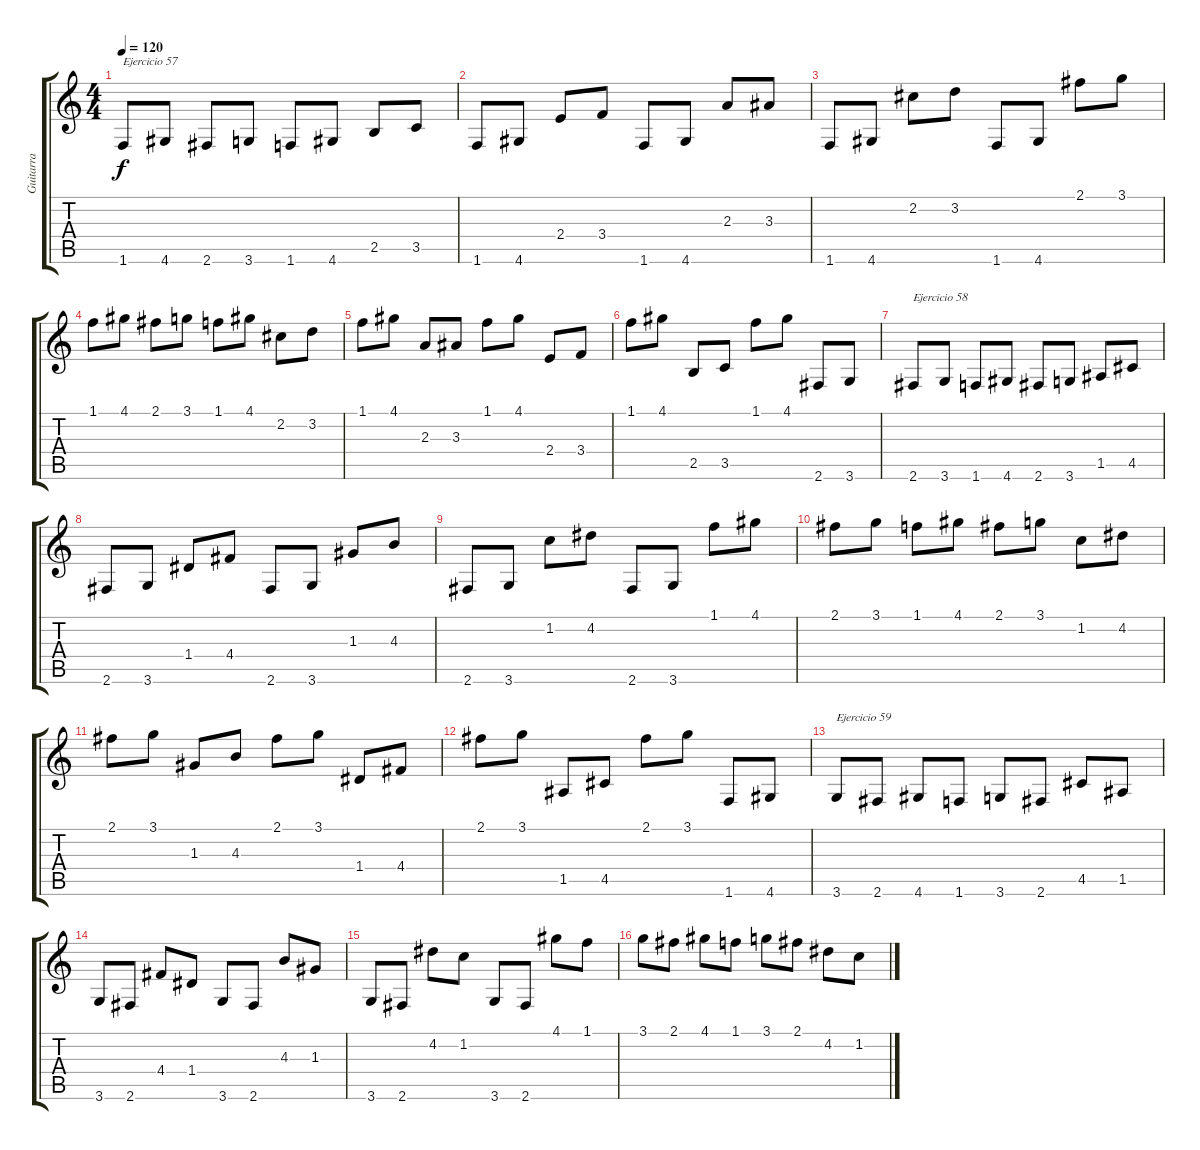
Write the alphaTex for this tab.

\track ("Guitarra " "Guitarra ") {instrument acousticguitarnylon}
\staff {score tabs}
\tuning (E4 B3 G3 D3 A2 E2) {hide}
\ts (4 4)
\tempo 120
\clef g2
\ks c
1.6.8{txt "Ejercicio 57" dy f} 4.6.8 2.6.8 3.6.8 1.6.8 4.6.8 2.5.8 3.5.8 |
1.6.8 4.6.8 2.4.8 3.4.8 1.6.8 4.6.8 2.3.8 3.3.8 |
1.6.8 4.6.8 2.2.8 3.2.8 1.6.8 4.6.8 2.1.8 3.1.8 |
1.1.8 4.1.8 2.1.8 3.1.8 1.1.8 4.1.8 2.2.8 3.2.8 |
1.1.8 4.1.8 2.3.8 3.3.8 1.1.8 4.1.8 2.4.8 3.4.8 |
1.1.8 4.1.8 2.5.8 3.5.8 1.1.8 4.1.8 2.6.8 3.6.8 |
2.6.8{txt "Ejercicio 58"} 3.6.8 1.6.8 4.6.8 2.6.8 3.6.8 1.5.8 4.5.8 |
2.6.8 3.6.8 1.4.8 4.4.8 2.6.8 3.6.8 1.3.8 4.3.8 |
2.6.8 3.6.8 1.2.8 4.2.8 2.6.8 3.6.8 1.1.8 4.1.8 |
2.1.8 3.1.8 1.1.8 4.1.8 2.1.8 3.1.8 1.2.8 4.2.8 |
2.1.8 3.1.8 1.3.8 4.3.8 2.1.8 3.1.8 1.4.8 4.4.8 |
2.1.8 3.1.8 1.5.8 4.5.8 2.1.8 3.1.8 1.6.8 4.6.8 |
3.6.8{txt "Ejercicio 59"} 2.6.8 4.6.8 1.6.8 3.6.8 2.6.8 4.5.8 1.5.8 |
3.6.8 2.6.8 4.4.8 1.4.8 3.6.8 2.6.8 4.3.8 1.3.8 |
3.6.8 2.6.8 4.2.8 1.2.8 3.6.8 2.6.8 4.1.8 1.1.8 |
3.1.8 2.1.8 4.1.8 1.1.8 3.1.8 2.1.8 4.2.8 1.2.8
